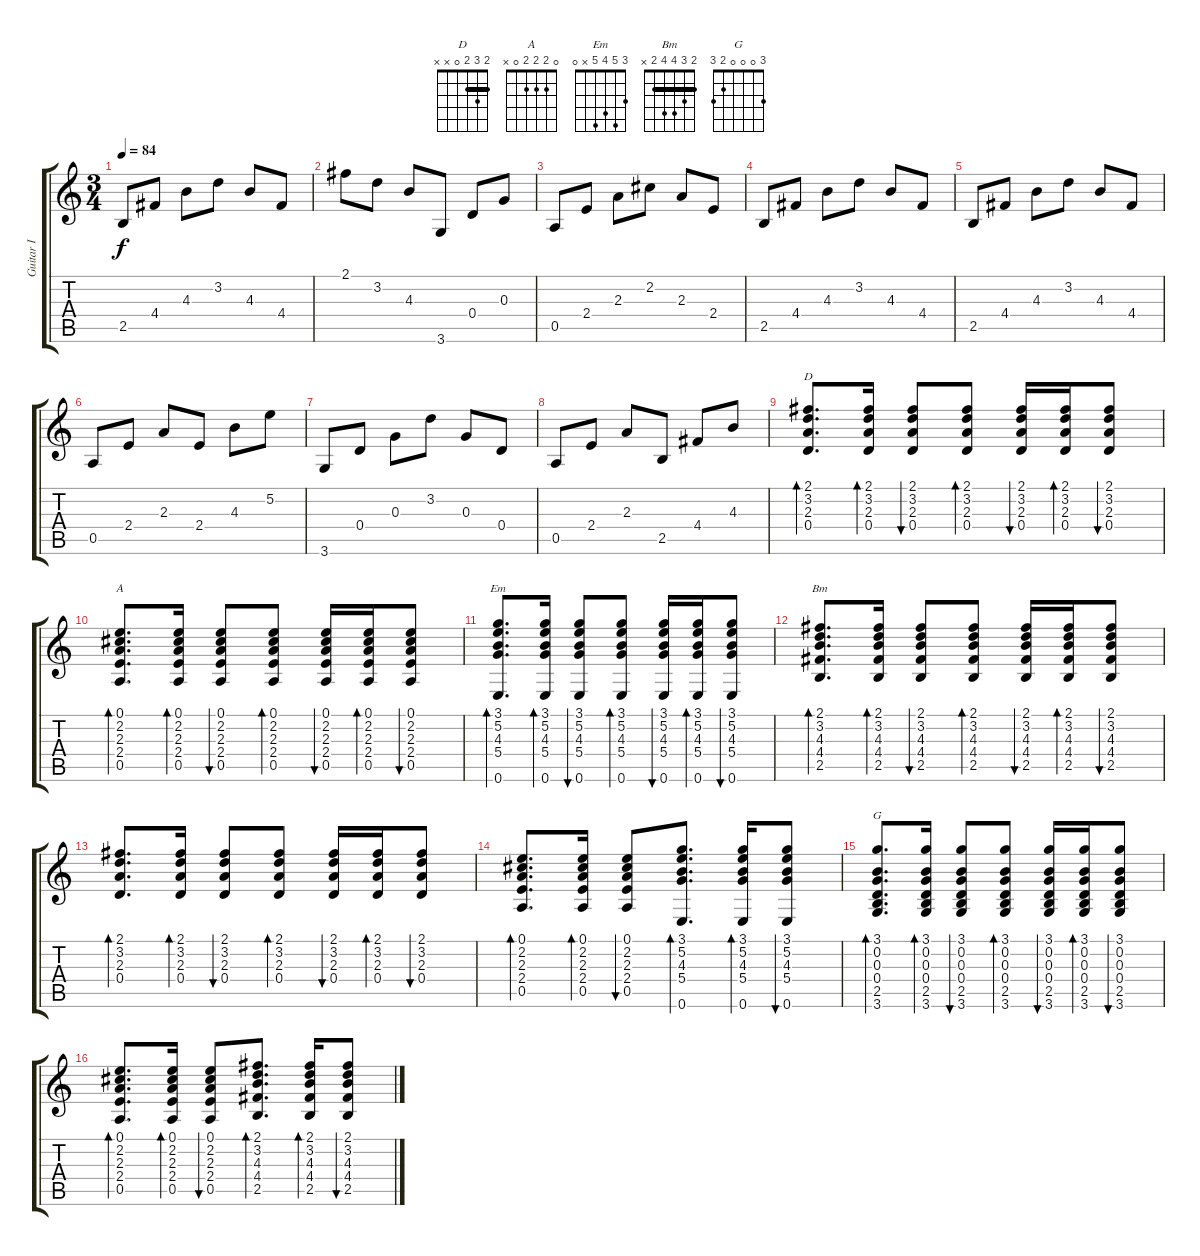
\track ("Guitar I" "Guitar I") {instrument acousticguitarsteel}
\staff {score tabs}
\tuning (E4 B3 G3 D3 A2 E2) {hide}
\chord ("D" 2 3 2 0 x x) {barre 2}
\chord ("A" 0 2 2 2 0 x)
\chord ("Em" 3 5 4 5 x 0)
\chord ("Bm" 2 3 4 4 2 x) {barre 2}
\chord ("G" 3 0 0 0 2 3)
\ts (3 4)
\tempo 84
\clef g2
\ks c
2.5.8{dy f} 4.4.8 4.3.8 3.2.8 4.3.8 4.4.8 |
2.1.8 3.2.8 4.3.8 3.6.8 0.4.8 0.3.8 |
0.5.8 2.4.8 2.3.8 2.2.8 2.3.8 2.4.8 |
2.5.8 4.4.8 4.3.8 3.2.8 4.3.8 4.4.8 |
2.5.8 4.4.8 4.3.8 3.2.8 4.3.8 4.4.8 |
0.5.8 2.4.8 2.3.8 2.4.8 4.3.8 5.2.8 |
3.6.8 0.4.8 0.3.8 3.2.8 0.3.8 0.4.8 |
0.5.8 2.4.8 2.3.8 2.5.8 4.4.8 4.3.8 |
(2.1 3.2 2.3 0.4).8{d bd 60 ch "D"} (2.1 3.2 2.3 0.4).16{bd 60} (2.1 3.2 2.3 0.4).8{bu 60} (2.1 3.2 2.3 0.4).8{bd 60} (2.1 3.2 2.3 0.4).16{bu 60} (2.1 3.2 2.3 0.4).16{bd 60} (2.1 3.2 2.3 0.4).8{bu 60} |
(0.1 2.2 2.3 2.4 0.5).8{d bd 60 ch "A"} (0.1 2.2 2.3 2.4 0.5).16{bd 60} (0.1 2.2 2.3 2.4 0.5).8{bu 60} (0.1 2.2 2.3 2.4 0.5).8{bd 60} (0.1 2.2 2.3 2.4 0.5).16{bu 60} (0.1 2.2 2.3 2.4 0.5).16{bd 60} (0.1 2.2 2.3 2.4 0.5).8{bu 60} |
(3.1 5.2 4.3 5.4 0.6).8{d bd 60 ch "Em"} (3.1 5.2 4.3 5.4 0.6).16{bd 60} (3.1 5.2 4.3 5.4 0.6).8{bu 60} (3.1 5.2 4.3 5.4 0.6).8{bd 60} (3.1 5.2 4.3 5.4 0.6).16{bu 60} (3.1 5.2 4.3 5.4 0.6).16{bd 60} (3.1 5.2 4.3 5.4 0.6).8{bu 60} |
(2.1 3.2 4.3 4.4 2.5).8{d bd 60 ch "Bm"} (2.1 3.2 4.3 4.4 2.5).16{bd 60} (2.1 3.2 4.3 4.4 2.5).8{bu 60} (2.1 3.2 4.3 4.4 2.5).8{bd 60} (2.1 3.2 4.3 4.4 2.5).16{bu 60} (2.1 3.2 4.3 4.4 2.5).16{bd 60} (2.1 3.2 4.3 4.4 2.5).8{bu 60} |
(2.1 3.2 2.3 0.4).8{d bd 60} (2.1 3.2 2.3 0.4).16{bd 60} (2.1 3.2 2.3 0.4).8{bu 60} (2.1 3.2 2.3 0.4).8{bd 60} (2.1 3.2 2.3 0.4).16{bu 60} (2.1 3.2 2.3 0.4).16{bd 60} (2.1 3.2 2.3 0.4).8{bu 60} |
(0.1 2.2 2.3 2.4 0.5).8{d bd 60} (0.1 2.2 2.3 2.4 0.5).16{bd 60} (0.1 2.2 2.3 2.4 0.5).8{bu 60} (3.1 5.2 4.3 5.4 0.6).8{d bd 60} (3.1 5.2 4.3 5.4 0.6).16{bd 60} (3.1 5.2 4.3 5.4 0.6).8{bu 60} |
(3.1 0.2 0.3 0.4 2.5 3.6).8{d bd 60 ch "G"} (3.1 0.2 0.3 0.4 2.5 3.6).16{bd 60} (3.1 0.2 0.3 0.4 2.5 3.6).8{bu 60} (3.1 0.2 0.3 0.4 2.5 3.6).8{bd 60} (3.1 0.2 0.3 0.4 2.5 3.6).16{bu 60} (3.1 0.2 0.3 0.4 2.5 3.6).16{bd 60} (3.1 0.2 0.3 0.4 2.5 3.6).8{bu 60} |
(0.1 2.2 2.3 2.4 0.5).8{d bd 60} (0.1 2.2 2.3 2.4 0.5).16{bd 60} (0.1 2.2 2.3 2.4 0.5).8{bu 60} (2.1 3.2 4.3 4.4 2.5).8{d bd 60} (2.1 3.2 4.3 4.4 2.5).16{bd 60} (2.1 3.2 4.3 4.4 2.5).8{bu 60}
